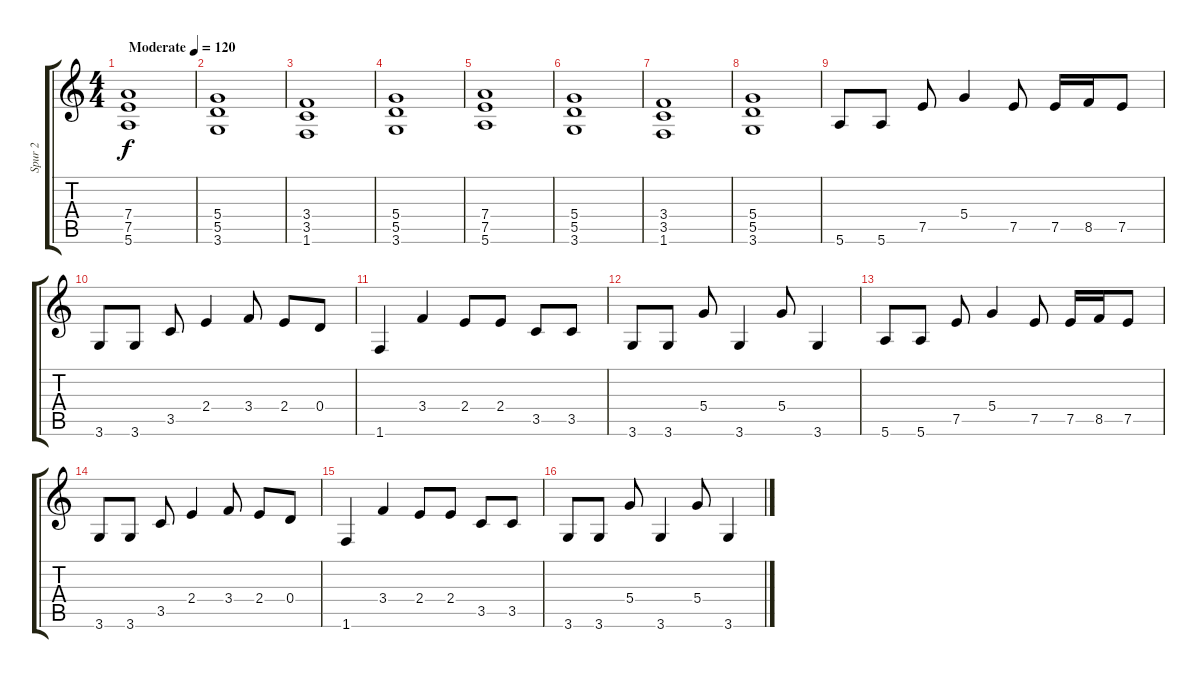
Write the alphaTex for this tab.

\track ("Spur 2" "Spur 2") {instrument distortionguitar}
\staff {score tabs}
\tuning (E4 B3 G3 D3 A2 E2) {hide}
\ts (4 4)
\tempo (120 "Moderate")
\clef g2
\ks c
(7.4 7.5 5.6).1{dy f instrument distortionguitar} |
(5.4 5.5 3.6).1 |
(3.4 3.5 1.6).1 |
(5.4 5.5 3.6).1 |
(7.4 7.5 5.6).1 |
(5.4 5.5 3.6).1 |
(3.4 3.5 1.6).1 |
(5.4 5.5 3.6).1 |
5.6.8 5.6.8 7.5.8 5.4.4 7.5.8 7.5.16 8.5.16 7.5.8 |
3.6.8 3.6.8 3.5.8 2.4.4 3.4.8 2.4.8 0.4.8 |
1.6.4 3.4.4 2.4.8 2.4.8 3.5.8 3.5.8 |
3.6.8 3.6.8 5.4.8 3.6.4 5.4.8 3.6.4 |
5.6.8 5.6.8 7.5.8 5.4.4 7.5.8 7.5.16 8.5.16 7.5.8 |
3.6.8 3.6.8 3.5.8 2.4.4 3.4.8 2.4.8 0.4.8 |
1.6.4 3.4.4 2.4.8 2.4.8 3.5.8 3.5.8 |
3.6.8 3.6.8 5.4.8 3.6.4 5.4.8 3.6.4
